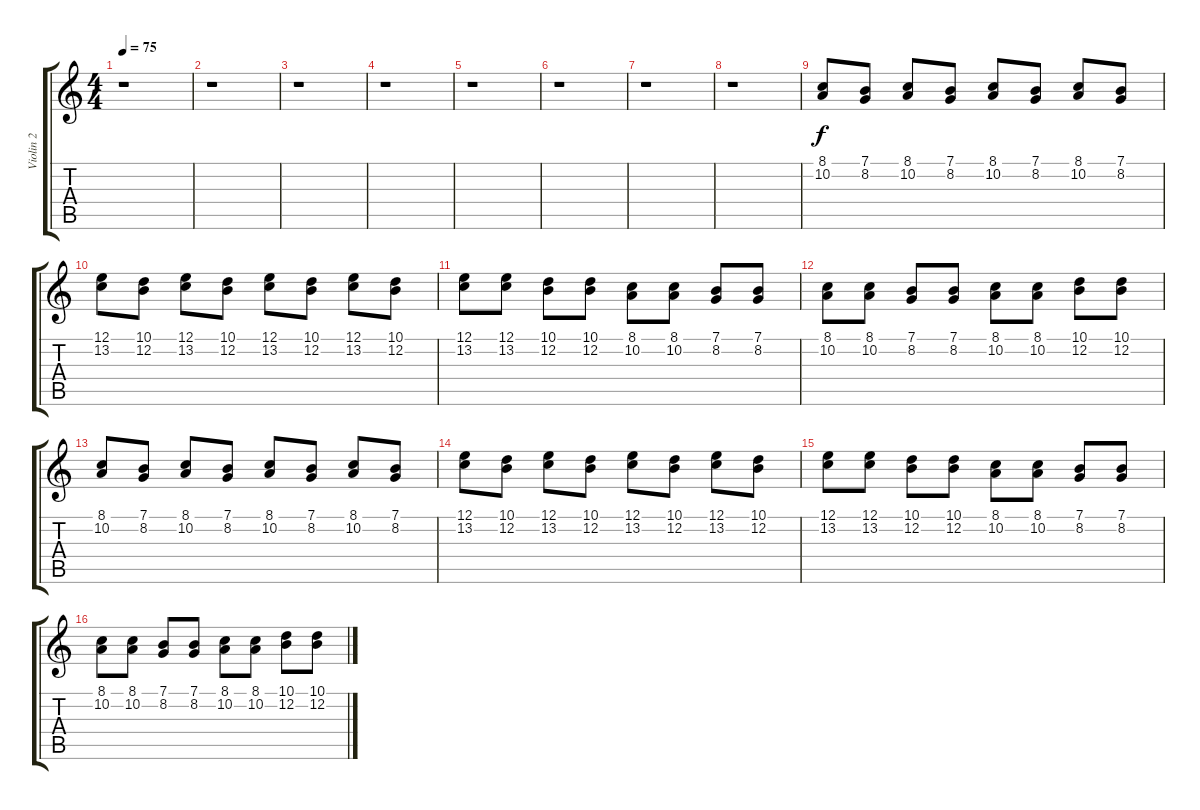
\track ("Violin 2" "Violin 2") {instrument violin}
\staff {score tabs}
\tuning (E4 B3 G3 D3 A2 E2) {hide}
\ts (4 4)
\tempo 75
\clef g2
\ks c
r.1{dy f} |
r.1 |
r.1 |
r.1 |
r.1 |
r.1 |
r.1 |
r.1{volume 0} |
(8.1 10.2).8{volume 15} (7.1 8.2).8 (8.1 10.2).8 (7.1 8.2).8 (8.1 10.2).8 (7.1 8.2).8 (8.1 10.2).8 (7.1 8.2).8 |
(12.1 13.2).8 (10.1 12.2).8 (12.1 13.2).8 (10.1 12.2).8 (12.1 13.2).8 (10.1 12.2).8 (12.1 13.2).8 (10.1 12.2).8 |
(12.1 13.2).8 (12.1 13.2).8 (10.1 12.2).8 (10.1 12.2).8 (8.1 10.2).8 (8.1 10.2).8 (7.1 8.2).8 (7.1 8.2).8 |
(8.1 10.2).8 (8.1 10.2).8 (7.1 8.2).8 (7.1 8.2).8 (8.1 10.2).8 (8.1 10.2).8 (10.1 12.2).8 (10.1 12.2).8 |
(8.1 10.2).8 (7.1 8.2).8 (8.1 10.2).8 (7.1 8.2).8 (8.1 10.2).8 (7.1 8.2).8 (8.1 10.2).8 (7.1 8.2).8 |
(12.1 13.2).8 (10.1 12.2).8 (12.1 13.2).8 (10.1 12.2).8 (12.1 13.2).8 (10.1 12.2).8 (12.1 13.2).8 (10.1 12.2).8 |
(12.1 13.2).8 (12.1 13.2).8 (10.1 12.2).8 (10.1 12.2).8 (8.1 10.2).8 (8.1 10.2).8 (7.1 8.2).8 (7.1 8.2).8 |
(8.1 10.2).8 (8.1 10.2).8 (7.1 8.2).8 (7.1 8.2).8 (8.1 10.2).8 (8.1 10.2).8 (10.1 12.2).8 (10.1 12.2).8
